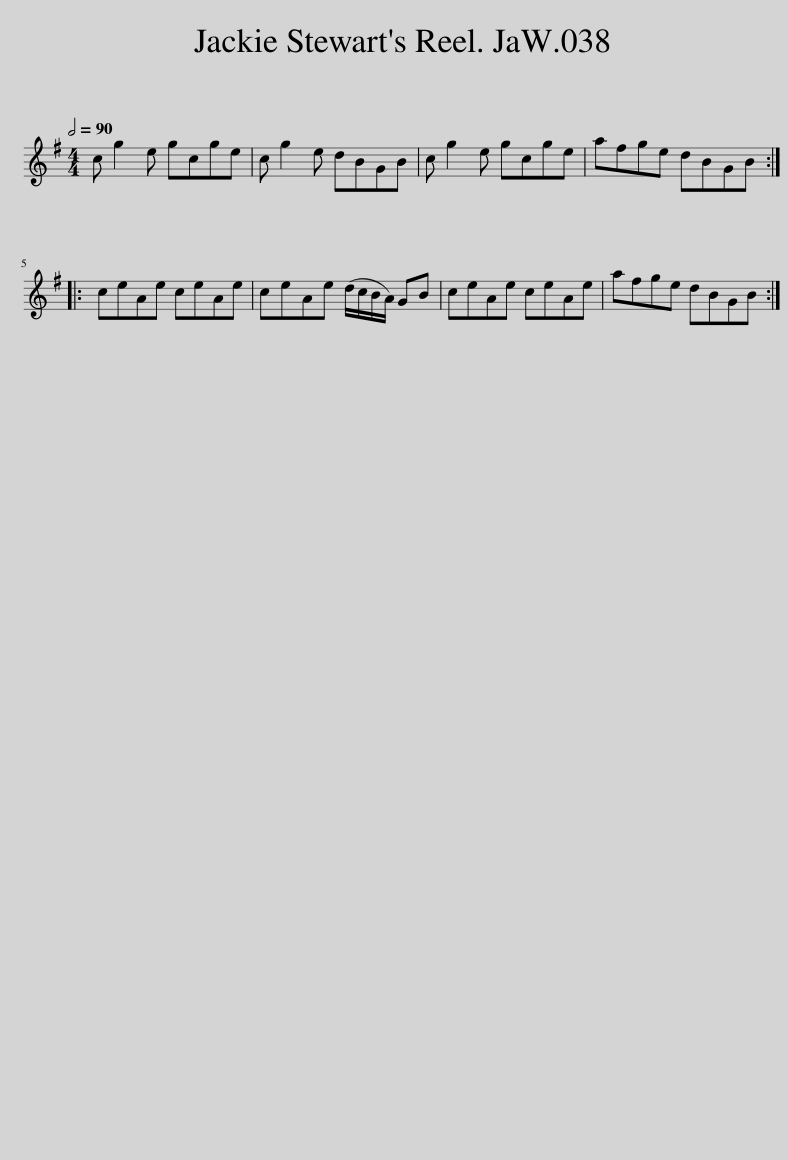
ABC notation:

X:1
L:1/8
Q:1/2=90
M:4/4
I:linebreak $
K:G
V:1 treble
V:1
 c g2 e gcge | c g2 e dBGB | c g2 e gcge | afge dBGB ::$ ceAe ceAe | %5
 ceAe (d/c/B/A/) GB | ceAe ceAe | afge dBGB :| %8
